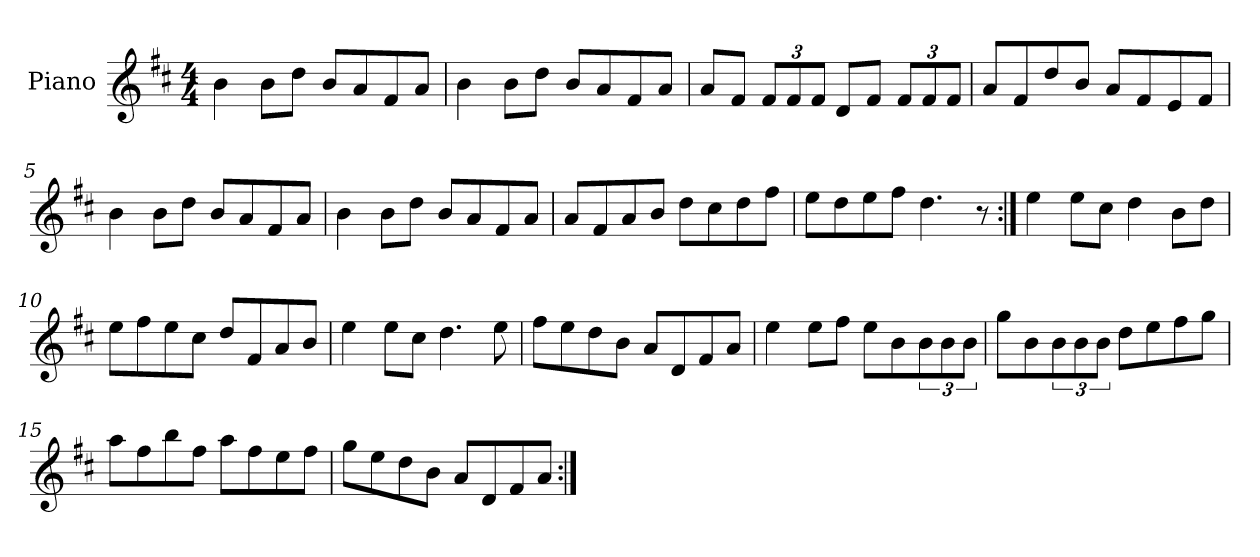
**kern
*part1
*staff1
*I"Piano
*I'Pno
*clefG2
*k[f#c#]
*D:
*M4/4
=1
4b\
8b\L
8dd\J
8b/L
8a/
8f#/
8a/J
=2
4b\
8b\L
8dd\J
8b/L
8a/
8f#/
8a/J
=3
8a/L
8f#/J
12f#/L
12f#/
12f#/J
8d/L
8f#/J
12f#/L
12f#/
12f#/J
=4
8a/L
8f#/
8dd/
8b/J
8a/L
8f#/
8e/
8f#/J
!!LO:LB:g=z
=5
4b\
8b\L
8dd\J
8b/L
8a/
8f#/
8a/J
=6
4b\
8b\L
8dd\J
8b/L
8a/
8f#/
8a/J
=7
8a/L
8f#/
8a/
8b/J
8dd\L
8cc#\
8dd\
8ff#\J
=8
8ee\L
8dd\
8ee\
8ff#\J
4.dd\
8r
!!LO:LB:g=z
=9:|!
4ee\
8ee\L
8cc#\J
4dd\
8b\L
8dd\J
=10
8ee\L
8ff#\
8ee\
8cc#\J
8dd/L
8f#/
8a/
8b/J
=11
4ee\
8ee\L
8cc#\J
4.dd\
8ee\
=12
8ff#\L
8ee\
8dd\
8b\J
8a/L
8d/
8f#/
8a/J
!!LO:LB:g=z
=13
4ee\
8ee\L
8ff#\J
8ee\L
8b\
12b\
12b\
12b\J
=14
8gg\L
8b\
12b\
12b\
12b\J
8dd\L
8ee\
8ff#\
8gg\J
=15
8aa\L
8ff#\
8bb\
8ff#\J
8aa\L
8ff#\
8ee\
8ff#\J
=16
8gg\L
8ee\
8dd\
8b\J
8a/L
8d/
8f#/
8a/J
=:|!
*-
